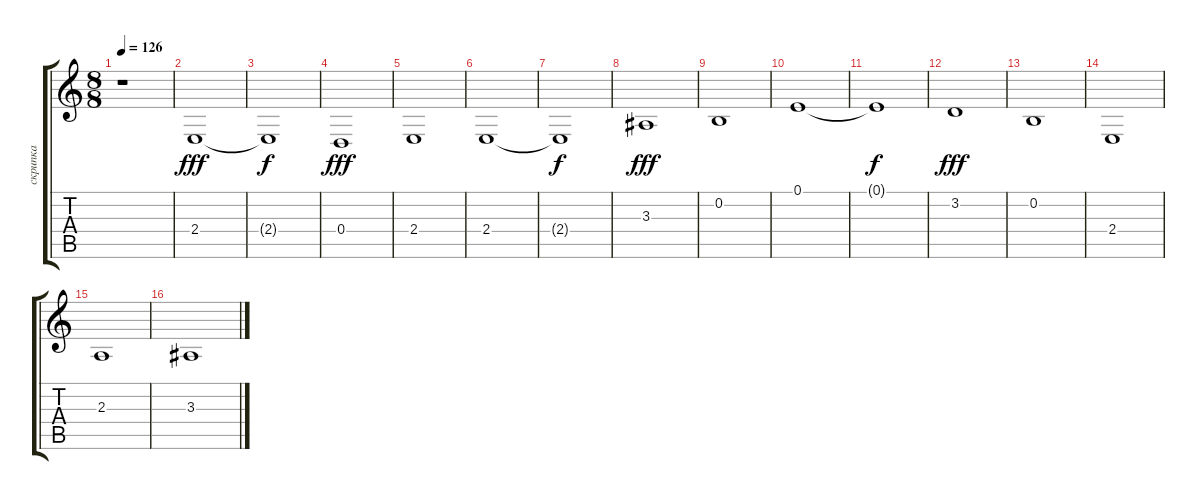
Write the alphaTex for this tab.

\track ("скрипка" "скрипка") {instrument viola}
\staff {score tabs}
\tuning (E4 B3 G3 D3 A2 E2) {hide}
\ts (8 8)
\tempo 126
\clef g2
\ks c
r.1{dy f} |
2.4.1{dy fff} |
2.4{t}.1{dy f} |
0.4.1{dy fff} |
2.4.1 |
2.4.1 |
2.4{t}.1{dy f} |
3.3.1{dy fff} |
0.2.1 |
0.1.1 |
0.1{t}.1{dy f} |
3.2.1{dy fff} |
0.2.1 |
2.4.1 |
2.3.1 |
3.3.1
